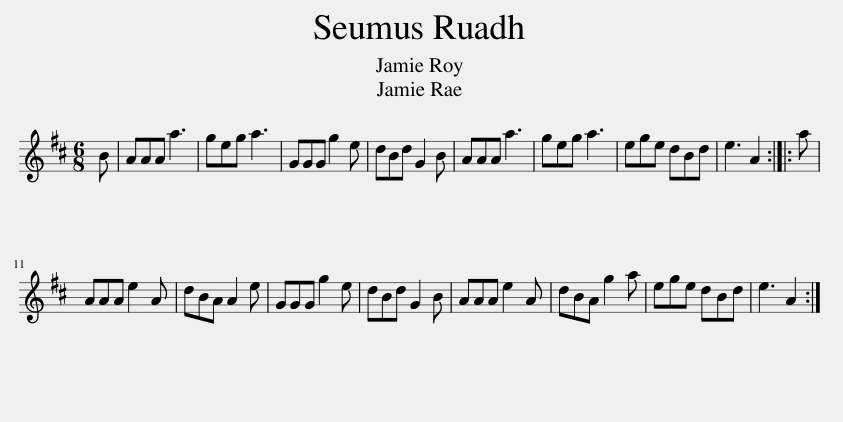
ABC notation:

X:1
L:1/8
M:6/8
I:linebreak $
K:D
V:1 treble
V:1
 B | AAA a3 | geg a3 | GGG g2 e | dBd G2 B | %5
 AAA a3 | geg a3 | ege dBd | e3 A2 :: a |$ %10
 AAA e2 A | dBA A2 e | GGG g2 e | dBd G2 B | AAA e2 A | %15
 dBA g2 a | ege dBd | e3 A2 :| %18
